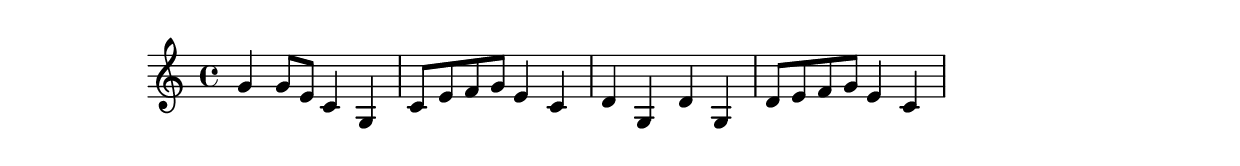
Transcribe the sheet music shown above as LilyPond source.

\version "2.20.0"
data = \new Staff{
    \relative {
    \time 4/4
    {g'4 g8 e c4 g}
    {c8 e f g e4 c}
    {d g, d' g,}
    {d'8 e f g e4 c}
  }
}
\score {  
  \data
  \layout {}
}
\score {
  \unfoldRepeats \data
  \midi {}
}